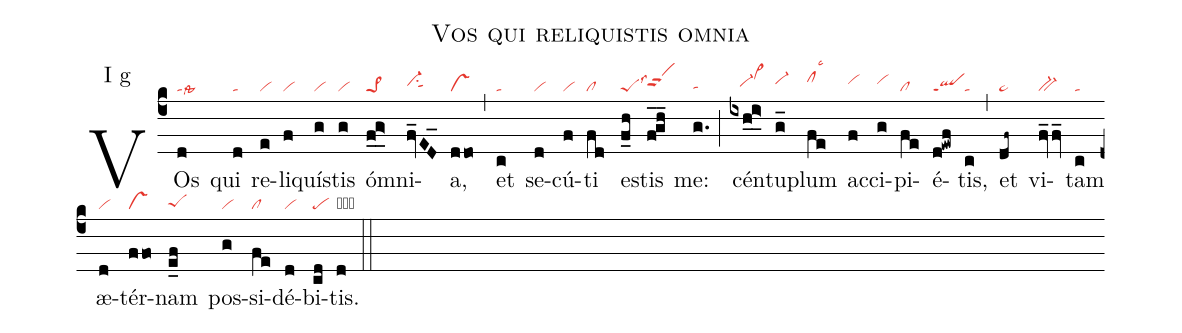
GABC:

name: Vos qui reliquistis omnia;
annotation: I g;
mode: 1;
nabc-lines: 1;
%%
(c4)
VOs(d|talssta6) qui(d|ta) re(e|vi)li(f|vi)quí(g|vi)stis(g|vi) óm(f_0g>_0|pe>1)ni(fv_ED_|vi-hhsu1sut1)a,(ddo|vs) (,)
et(c|ta) se(d|vi)cú(f|vi)ti(fd|cl) e(f_h|peSlss3)stis(f_!gh_|vihhppt2) me:(g.|tahg) (;)
cén(ixh_0i>_0|///vi-hhvi>hk)tu(g_|vi-hi)plum(fe|clhjlsc3) ac(f|vihi)ci(g|vihi)pi(fe|cl)é(d!ewf|qlppt1)tis,(c|ta) (,)
et(df~|ta>) vi(fv_fv_|bv-)tam(c|ta) æ(d|vi)tér(ffo|vs)nam(e_f|peShg) pos(g|vi)si(fe|cl)dé(d|vi)bi(cd|pe)tis.(d|ta5) (::)
